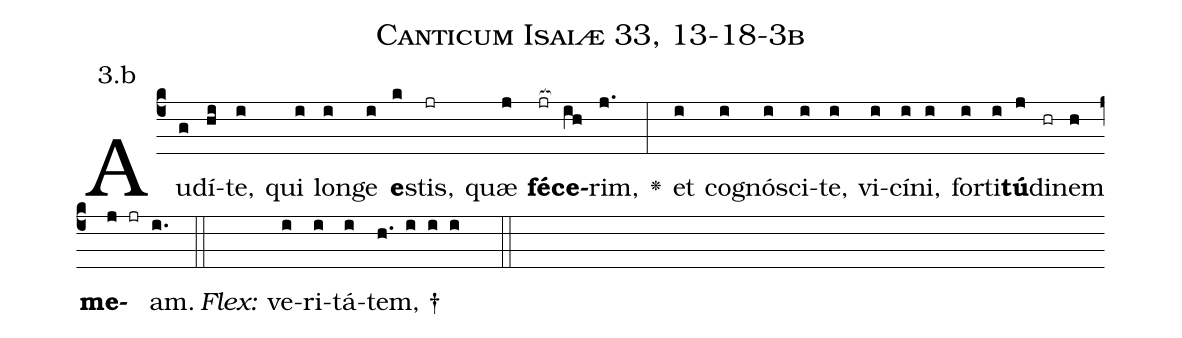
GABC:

name: Canticum Isaiæ 33, 13-18-3b;
annotation: 3.b;
%%
(c4)Au(g)dí(hi)te,(i) qui(i) lon(i)ge(i) <b>e</b>(k)stis,(jr) quæ(j) <b>fé</b>(jr[ocb:1{])<b>ce</b>(ih[ocb:0}])rim,(j.) <v>\greheightstar</v>(:) et(i) co(i)gnó(i)sci(i)te,(i) vi(i)cí(i)ni,(i) for(i)ti(i)<b>tú</b>(j)di(hr)nem(h) <b>me</b>(j jr)am.(i.) (::)
<i>Flex:</i>()  ve(i)ri(i)tá(i)tem, †(h. i i i  ::)

%E(i) u(i) o(j) u(h) a(j) e.(i.) (::)
